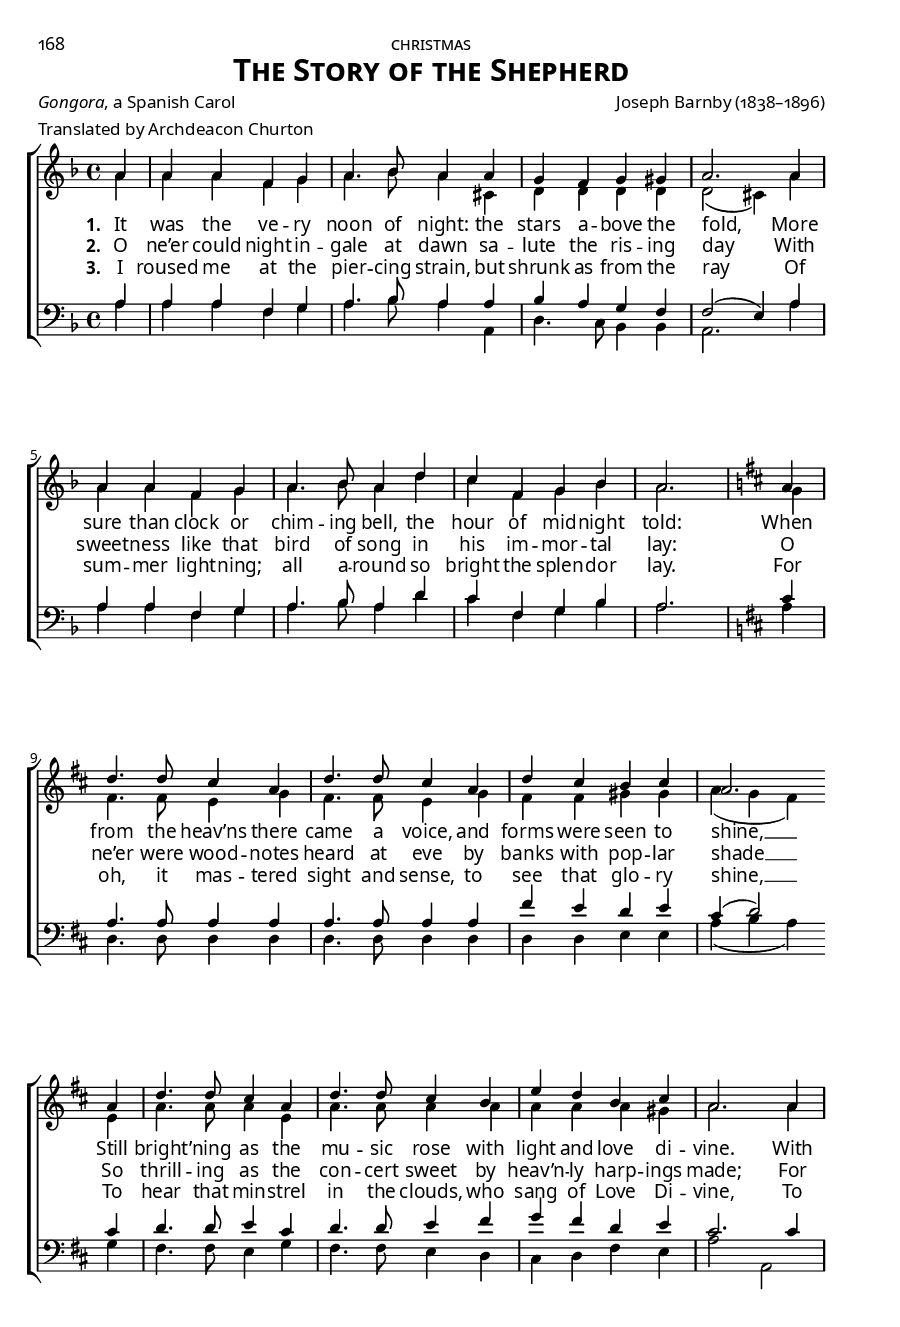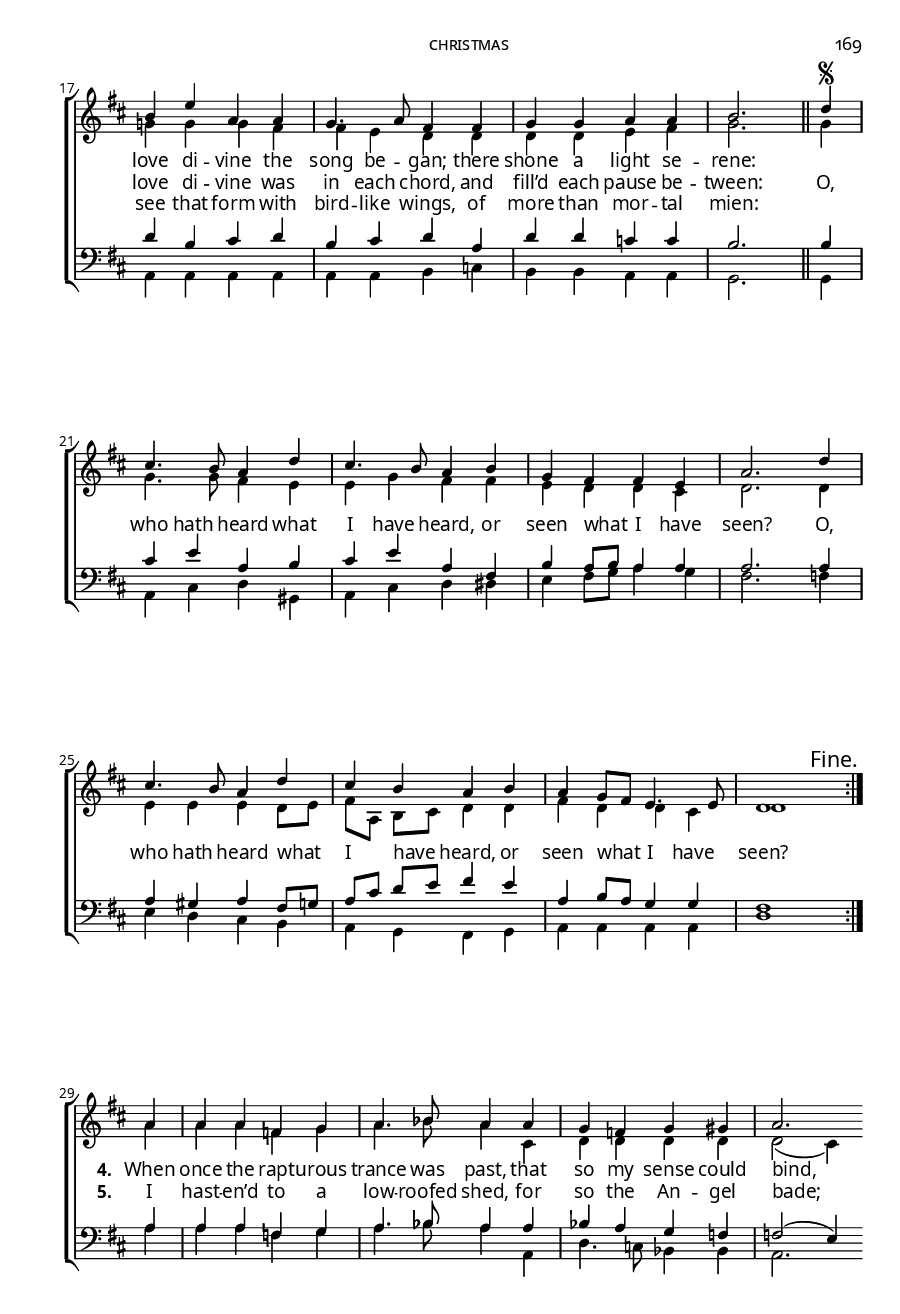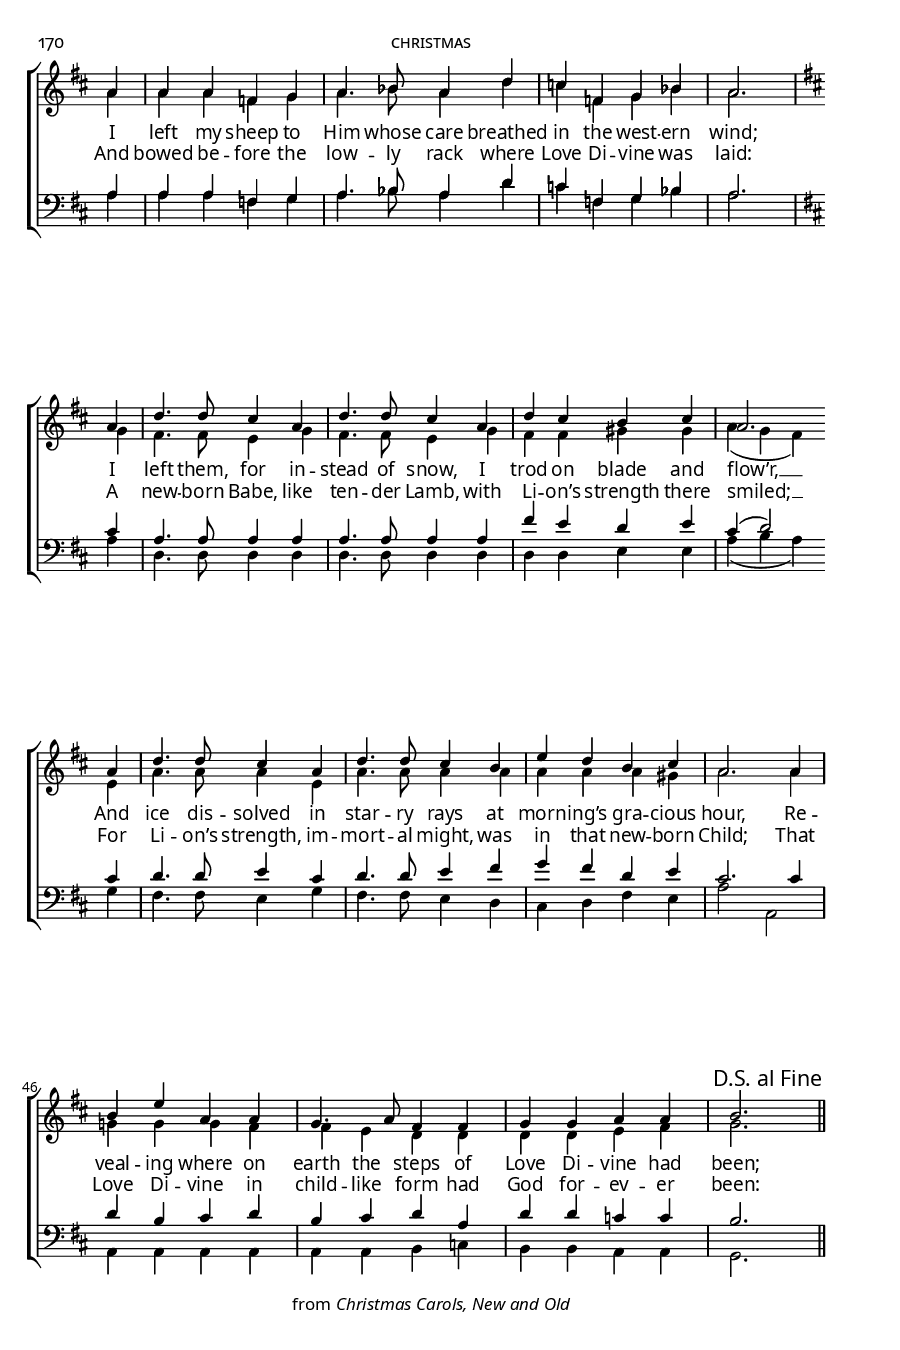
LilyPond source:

\version "2.14.2"
\include "../util.ly"
\header {
  title = \markup{\override #'(font-name . "Garamond Premier Pro Semibold"){ \abs-fontsize #15 \smallCapsOldStyle"The Story of the Shepherd"}}
  poet = \markup\concat{\italic"Gongora" ", a Spanish Carol"}
  meter = \markup\oldStyleNum"Translated by Archdeacon Churton"
  composer = \markup\oldStyleNum"Joseph Barnby (1838–1896)"
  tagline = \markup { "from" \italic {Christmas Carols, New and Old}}
}
\paper {
  %print-all-headers = ##t
  paper-height = 9\in
  paper-width = 6\in
  indent = 0\in
  %system-system-spacing = #'((basic-distance . 10) (padding . 0))
  system-system-spacing =
    #'((basic-distance . 0)
       (minimum-distance . 0)
       (padding . -2)
       (stretchability . 100))
  ragged-last-bottom = ##f
  ragged-bottom = ##f
  two-sided = ##t
  inner-margin = 0.5\in
  outer-margin = 0.25\in
  top-margin = 0.25\in
  bottom-margin = 0.25\in
  first-page-number = #168
  print-first-page-number = ##t
  headerLine = \markup{\override #'(font-name . "Garamond Premier Pro") \smallCapsOldStyle"christmas"}
  oddHeaderMarkup = \markup\fill-line{
     \override #'(font-name . "Garamond Premier Pro")\abs-fontsize #8.5
     \combine 
        \fill-line{"" \on-the-fly #print-page-number-check-first
        \oldStylePageNum""
        }
        \fill-line{\headerLine}
  }
  evenHeaderMarkup = \markup {
     \override #'(font-name . "Garamond Premier Pro")\abs-fontsize #8.5
     \combine
        \on-the-fly #print-page-number-check-first
        \oldStylePageNum""
        \fill-line{\headerLine}
  }
}
#(set-global-staff-size 14.9) \paper{ #(define fonts (make-pango-font-tree "GoudyOlSt BT" "Garamond Premier Pro" "Garamond Premier Pro" (/ 14.9 20))) }
global = {
  \key f \major
  \time 4/4
  \autoBeamOff
}

sopMusic = \relative c' {
  \partial 4 a'4 |
  a a f g |
  a4. bes8 a4 a |
  g f g gis |
  a2. \bar"" a4 |
  
  a a f g |
  a4. bes8 a4 d |
  c f, g bes |
  a2. \bar "|" \key d\major a4 |
  d4. d8 cis4 a |
  
  d4. d8 cis4 a |
  d cis b cis |
  a2. \bar"" a4 |
  d4. d8 cis4 a |
  d4. d8 cis4 b |
  
  e4 d b cis |
  a2. \bar"" a4 |
  b e a, a |
  g4. a8 fis4 fis |
  g g a a |
  
  b2. \bar"||" d4\segno |
  cis4. b8 a4 d |
  cis4. b8 a4 b |
  g fis fis e |
  
  a2. \bar"" d4 |
  cis4. b8 a4 d |
  cis b a b |
  a g8[ fis] e4. e8 |
  d1 \bar ":|" \break
  \once \override Score.RehearsalMark #'break-visibility = #end-of-line-visible
  \once \override Score.RehearsalMark #'self-alignment-X = #RIGHT
  \mark "Fine."
  
  
  
  
  \partial 4 a'4 |
  a a f g |
  a4. bes8 a4 a |
  g f g gis |
  a2. \bar"" a4 |
  
  a a f g |
  a4. bes8 a4 d |
  c f, g bes |
  a2. \bar "|"\break \key d\major a4 |
  d4. d8 cis4 a |
  
  d4. d8 cis4 a |
  d cis b cis |
  a2. \bar"" a4 |
  d4. d8 cis4 a |
  d4. d8 cis4 b |
  
  e4 d b cis |
  a2. a4 |
  b e a, a |
  g4. a8 fis4 fis |
  g g a a |
  
  b2. \bar"||"
  \once \override Score.RehearsalMark #'break-visibility = #end-of-line-visible
  \once \override Score.RehearsalMark #'self-alignment-X = #RIGHT
  \mark "D.S. al Fine"
}
sopWords = \lyricmode {
  
}

altoMusic = \relative c' {
  a'4 |
  a a f g |
  a4. bes8 a4 cis, |
  d d d d |
  d2( cis4) a' |
  
  a a f g |
  a4. bes8 a4 d |
  c f, g bes |
  a2. g4 |
  fis4. fis8 e4 g |
  
  fis4. fis8 e4 g |
  fis fis gis gis |
  a( g fis) e |
  a4. a8 a4 e |
  a4. a8 a4 a |
  
  a a a gis |
  a2. a4 |
  g! g g fis |
  fis e d d |
  d d e fis |
  
  g2. g4 |
  g4. g8 fis4 e |
  e g fis fis |
  e d d cis |
  
  d2. d4 |
  e e e d8[ e] |
  fis[ a,] b[ cis] d4 d |
  fis d d cis |
  d1 |
  
  
  
  
  a'4 |
  a a f g |
  a4. bes8 a4 cis, |
  d d d d |
  d2( cis4) a' |
  
  a a f g |
  a4. bes8 a4 d |
  c f, g bes |
  a2. g4 |
  fis4. fis8 e4 g |
  
  fis4. fis8 e4 g |
  fis fis gis gis |
  a( g fis) e |
  a4. a8 a4 e |
  a4. a8 a4 a |
  
  a a a gis |
  a2. a4 |
  g! g g fis |
  fis e d d |
  d d e fis |
  
  g2.
}
dropLyrics = {
  \dropLyricsXI
}
altoWords = \lyricmode {
  \dropLyrics
  \set stanza = #"1. "
  It was the ve -- ry noon of night: the stars a -- bove the fold,
  More sure than clock or chim -- ing bell, the hour of mid -- night told:
  When from the heav’ns there came a voice, and forms were seen \set associatedVoice = "basses" to shine, __
  \unset associatedVoice
  Still bright -- ’ning as the mu -- sic rose with light and love di -- vine.
  With love di -- vine the song be -- gan; there shone a light se -- rene:
  
  
  
  \repeat unfold 28 \skip1
  \set stanza = #"4. "
  When once the rapt -- urous trance was past, that so my sense could bind,
  I left my sheep to Him whose care breathed in the west -- ern wind;
  I left them, for in -- stead of snow, I trod on blade \set associatedVoice = "basses" and flow’r, __
  \unset associatedVoice
  And ice dis -- solved in star -- ry rays at morn -- ing’s gra -- cious hour,
  Re -- veal -- ing where on earth the steps of Love Di -- vine had been;
}
altoWordsII = \lyricmode {
  \dropLyrics
%\markup\italic
  \set stanza = #"2. "
  O ne’er could night -- in -- gale at dawn sa -- lute the ris -- ing day
  With sweet -- ness like that bird of song in his im -- mor -- tal lay:
  O ne’er were wood -- notes heard at eve by banks with pop -- \set associatedVoice = "basses" lar shade __
  \unset associatedVoice
  So thrill -- ing as the con -- cert sweet by heav’n -- ly harp -- ings made;
  
  For love di -- vine was in each chord, and fill’d each pause be -- tween:  
  
  O, who hath heard what I have heard, or seen what I have seen?
  O, who hath heard what I have heard, or seen what I have seen?
  
  \set stanza = #"5. "
  I hast -- en’d to a low -- roofed shed, for so the An -- gel bade;
  And bowed be -- fore the low -- ly rack where Love Di -- vine was laid:
  A new -- born Babe, like ten -- der Lamb, with Li -- on’s strength \set associatedVoice = "basses" there smiled; __
  \unset associatedVoice
  For Li -- on’s strength, im -- mort -- al might, was in that new -- born Child;
  That Love Di -- vine in child -- like form had God for -- ev -- er been:
}
altoWordsIII = \lyricmode {
  \dropLyrics
  \set stanza = #"3. "
  I roused me at the pier -- cing strain, but shrunk as from the ray
  Of sum -- mer light -- ning; all a -- round so bright the splen -- dor lay.
  For oh, it mas -- tered sight and sense, to see that glo -- \set associatedVoice = "basses" ry shine, __
  \unset associatedVoice
  To hear that min -- strel in the clouds, who sang of Love Di -- vine,
  To see that form with bird -- like wings, of more than mor -- tal mien:
  
  
}
altoWordsIV = \lyricmode {
}
altoWordsV = \lyricmode {
}
altoWordsVI = \lyricmode {
  \set stanza = #"6. "
  \set ignoreMelismata = ##t
}
tenorMusic = \relative c' {
  a4 |
  a a f g |
  a4. bes8 a4 a |
  bes a g f |
  f2( e4) a |
  
  a a f g |
  a4. bes8 a4 d |
  c f, g bes |
  a2. \key d\major cis4 |
  a4. a8 a4 a |
  
  a4. a8 a4 a |
  fis' e d e |
  cis( d2) cis4 |
  d4. d8 e4 cis |
  d4. d8 e4 fis |
  
  g fis d e |
  cis2. cis4 |
  d b cis d |
  b cis d a |
  d d c c |
  
  b2. b4 |
  cis4 e a, b |
  cis e a, fis |
  b a8[ b] a4 a |
  
  a2. a4 |
  a gis a fis8[ g] |
  a[ cis] d[ e] fis4 e |
  a, b8[ a] g4 g |
  fis1 |
  
  
  
  
  a4 |
  a a f g |
  a4. bes8 a4 a |
  bes a g f |
  f2( e4) a |
  
  a a f g |
  a4. bes8 a4 d |
  c f, g bes |
  a2. \key d\major cis4 |
  a4. a8 a4 a |
  
  a4. a8 a4 a |
  fis' e d e |
  cis( d2) cis4 |
  d4. d8 e4 cis |
  d4. d8 e4 fis |
  
  g fis d e |
  cis2. cis4 |
  d b cis d |
  b cis d a |
  d d c c |
  
  b2.
}
tenorWords = \lyricmode {

}

bassMusic = \relative c {
  a'4 |
  a a f g |
  a4. bes8 a4 a, |
  d4. c8 bes4 bes |
  a2. a'4 |
  
  a a f g |
  a4. bes8 a4 d |
  c f, g bes |
  a2. \key d\major a4 |
  d,4. d8 d4 d |
  
  d4. d8 d4 d |
  d d e e |
  a( b a) g |
  fis4. fis8 e4 g |
  fis4. fis8 e4 d |
  
  cis4 d fis e |
  a2 a, |
  a4 a a a |
  a a b c |
  b b a a |
  
  g2. g4 |
  a cis d gis, |
  a cis d dis |
  e fis8[ g] a4 g |
  
  fis2. f4 |
  e d cis b |
  a g fis g |
  a a a a |
  d1 |
  
  
  
  
  a'4 |
  a a f g |
  a4. bes8 a4 a, |
  d4. c8 bes4 bes |
  a2. a'4 |
  
  a a f g |
  a4. bes8 a4 d |
  c f, g bes |
  a2. \key d\major a4 |
  d,4. d8 d4 d |
  
  d4. d8 d4 d |
  d d e e |
  a( b a) g |
  fis4. fis8 e4 g |
  fis4. fis8 e4 d |
  
  cis4 d fis e |
  a2 a, |
  a4 a a a |
  a a b c |
  b b a a |
  
  g2.
}
bassWords = \lyricmode {

}

pianoRH = \relative c' {
  
}
pianoLH = \relative c' {
  
}

\score {
  <<
   \new ChoirStaff <<
%    \new Lyrics = sopranos \with { \override VerticalAxisGroup #'nonstaff-relatedstaff-spacing = #'((basic-distance . 1)) }
    \new Staff = women <<
      \new Voice = "sopranos" { \voiceOne << \global \sopMusic >> }
      \new Voice = "altos" { \voiceTwo << \global \altoMusic >> }
    >>
    \new Staff = men <<
      \clef bass
      \new Voice = "tenors" { \voiceOne << \global \tenorMusic >> }
      \new Voice = "basses" { \voiceTwo << \global \bassMusic >> }
    >>
    \new Lyrics \with { alignAboveContext = #"women" \override VerticalAxisGroup #'nonstaff-relatedstaff-spacing = #'((basic-distance . 1))} \lyricsto "sopranos" \sopWords
     \new Lyrics = "altosVI"  \with { alignBelowContext = #"women" \override VerticalAxisGroup #'nonstaff-relatedstaff-spacing = #'((basic-distance . 1))} \lyricsto "tenors" \altoWordsVI
    \new Lyrics = "altosV"  \with { alignBelowContext = #"women" \override VerticalAxisGroup #'nonstaff-relatedstaff-spacing = #'((basic-distance . 1))} \lyricsto "tenors" \altoWordsV
    \new Lyrics = "altosIV"  \with { alignBelowContext = #"women" \override VerticalAxisGroup #'nonstaff-relatedstaff-spacing = #'((basic-distance . 1))} \lyricsto "tenors" \altoWordsIV
    \new Lyrics = "altosIII"  \with { alignBelowContext = #"women" \override VerticalAxisGroup #'nonstaff-relatedstaff-spacing = #'((basic-distance . 1))} \lyricsto "tenors" \altoWordsIII
    \new Lyrics = "altosII"  \with { alignBelowContext = #"women" \override VerticalAxisGroup #'nonstaff-relatedstaff-spacing = #'((basic-distance . 1))} \lyricsto "tenors" \altoWordsII
    \new Lyrics = "altos"  \with { alignBelowContext = #"women" \override VerticalAxisGroup #'nonstaff-relatedstaff-spacing = #'((padding . -0.9))} \lyricsto "tenors" \altoWords
   \new Lyrics \with { alignAboveContext = #"men" \override VerticalAxisGroup #'nonstaff-relatedstaff-spacing = #'((basic-distance . 1)) } \lyricsto "tenors" \tenorWords
    \new Lyrics \with { alignBelowContext = #"men" \override VerticalAxisGroup #'nonstaff-relatedstaff-spacing = #'((basic-distance . 1)) } \lyricsto "basses" \bassWords
  >>
%    \new PianoStaff << \new Staff { \new Voice { \pianoRH } } \new Staff { \clef "bass" \pianoLH } >>
  >>
  \layout {
    \context {
      \Score
      %\override SpacingSpanner #'base-shortest-duration = #(ly:make-moment 1 8)
      %\override SpacingSpanner #'common-shortest-duration = #(ly:make-moment 1 4)
    }
    \context {
      % Remove all empty staves
      % \Staff \RemoveEmptyStaves \override VerticalAxisGroup #'remove-first = ##t
    }
  }
}
